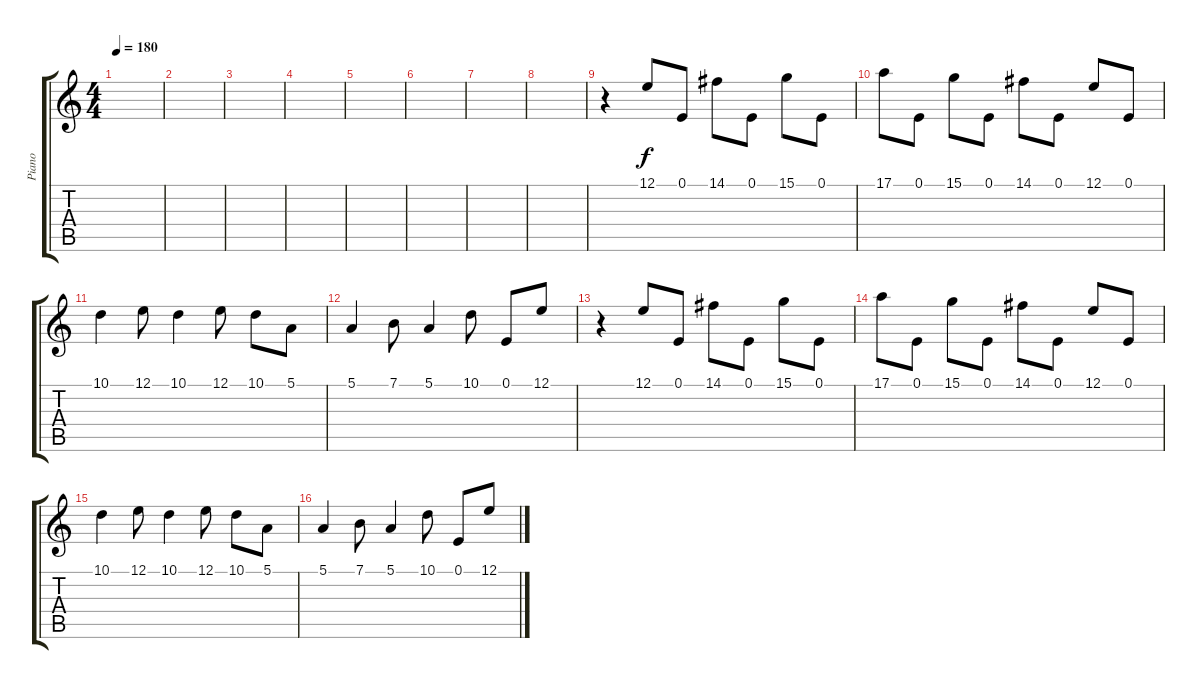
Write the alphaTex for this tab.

\track ("Piano" "Piano") {instrument acousticgrandpiano}
\staff {score tabs}
\tuning (E4 B3 G3 D3 A2 E2) {hide}
\ts (4 4)
\tempo 180
\clef g2
\ks c
|
|
|
|
|
|
|
|
r.4 12.1.8 0.1.8 14.1.8 0.1.8 15.1.8 0.1.8 |
17.1.8 0.1.8 15.1.8 0.1.8 14.1.8 0.1.8 12.1.8 0.1.8 |
10.1.4 12.1.8 10.1.4 12.1.8 10.1.8 5.1.8 |
5.1.4 7.1.8 5.1.4 10.1.8 0.1.8 12.1.8 |
r.4 12.1.8 0.1.8 14.1.8 0.1.8 15.1.8 0.1.8 |
17.1.8 0.1.8 15.1.8 0.1.8 14.1.8 0.1.8 12.1.8 0.1.8 |
10.1.4 12.1.8 10.1.4 12.1.8 10.1.8 5.1.8 |
5.1.4 7.1.8 5.1.4 10.1.8 0.1.8 12.1.8
